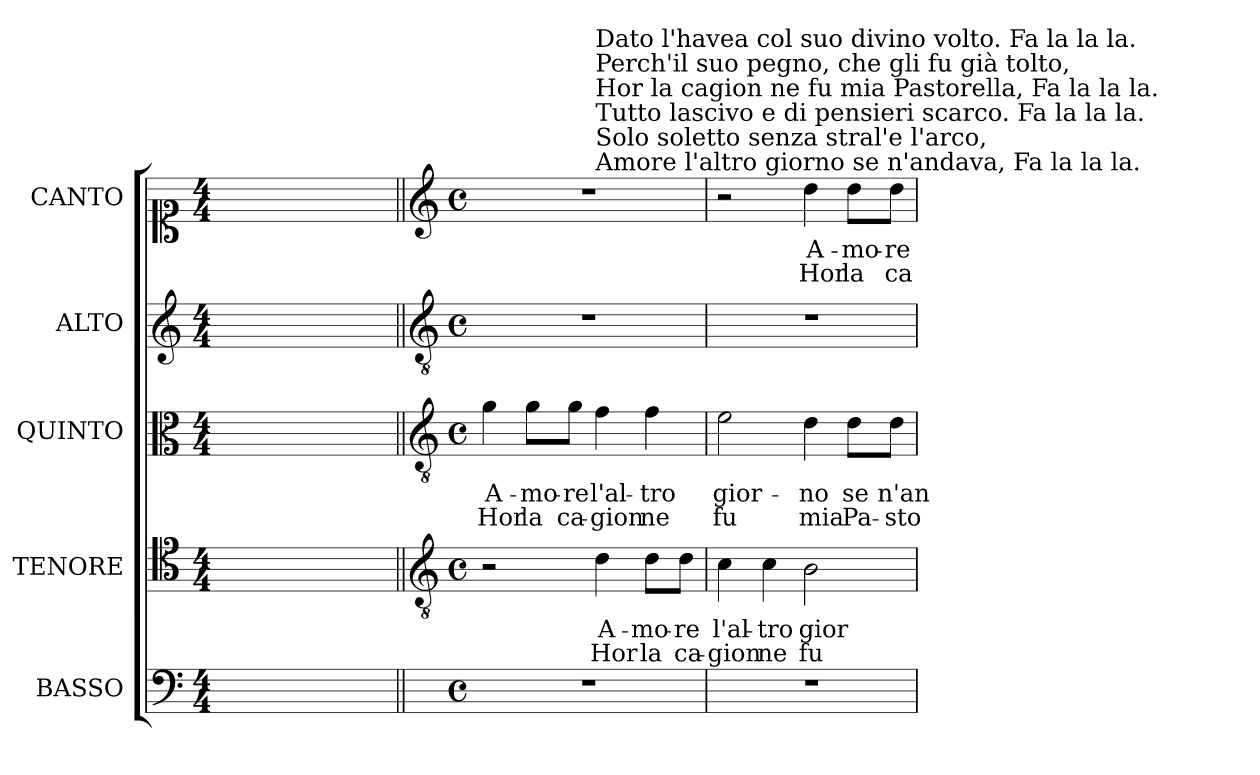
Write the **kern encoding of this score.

**kern	**kern	**text	**text	**kern	**text	**text	**kern	**kern	**text	**text
*part5	*part4	*part4	*part4	*part3	*part3	*part3	*part2	*part1	*part1	*part1
*staff5	*staff4	*staff4	*staff4	*staff3	*staff3	*staff3	*staff2	*staff1	*staff1	*staff1
*I"BASSO	*I"TENORE	*	*	*I"QUINTO	*	*	*I"ALTO	*I"CANTO	*	*
*I'B	*I'T	*	*	*	*	*	*I'A.	*	*	*
!!LO:PB:g=z
*clefF4	*clefC4	*	*	*clefC3	*	*	*clefG2	*clefC1	*	*
*	*ITrd7c12	*	*	*ITrd7c12	*	*	*ITrd7c12	*	*	*
*k[]	*k[]	*	*	*k[]	*	*	*k[]	*k[]	*	*
*C:	*C:	*	*	*C:	*	*	*C:	*C:	*	*
*M4/4	*M4/4	*	*	*M4/4	*	*	*M4/4	*M4/4	*	*
=1	=1	=1	=1	=1	=1	=1	=1	=1	=1	=1
*	*	*	*	*	*	*	*	*^	*	*
1ryy	1ryy	.	.	1ryy	.	.	1ryy	1ryy	2ryy	.	.
.	.	.	.	.	.	.	.	.	4ryy	.	.
.	.	.	.	.	.	.	.	.	8ryy	.	.
.	.	.	.	.	.	.	.	.	16ryy	.	.
.	.	.	.	.	.	.	.	.	32ryy	.	.
.	.	.	.	.	.	.	.	.	64ryy	.	.
.	.	.	.	.	.	.	.	.	128...ryy	.	.
*	*	*	*	*	*	*	*	*MM160	*	*	*
.	.	.	.	.	.	.	.	.	1024ryy	.	.
=1||	=1||	=1||	=1||	=1||	=1||	=1||	=1||	=1||	=1||	=1||	=1||
*	*clefGv2	*	*	*clefGv2	*	*	*clefGv2	*clefG2	*	*	*
*k[]	*k[]	*	*	*k[]	*	*	*k[]	*k[]	*	*	*
*C:	*C:	*	*	*C:	*	*	*C:	*C:	*	*	*
*M4/4	*M4/4	*	*	*M4/4	*	*	*M4/4	*M4/4	*	*	*
*met(c)	*met(c)	*	*	*met(c)	*	*	*met(c)	*met(c)	*	*	*
!	!	!	!	!	!LO:LY:b:color=#000000	!LO:LY:b:color=#000000	!	!	!	!	!
1r	2r	.	.	4Gi\	A-	Hor	1r	1r	2ryy	.	.
!	!	!	!	!	!LO:LY:b:color=#000000	!LO:LY:b:color=#000000	!	!	!	!	!
.	.	.	.	8Gi\L	-mo-	la	.	.	.	.	.
!	!	!	!	!	!LO:LY:b:color=#000000	!LO:LY:b:color=#000000	!	!	!	!	!
.	.	.	.	8Gi\J	-re	ca-	.	.	.	.	.
!	!	!LO:LY:b:color=#000000	!LO:LY:b:color=#000000	!	!	!	!	!	!	!	!
!	!	!	!	!	!	!	!	!	!LO:TX:a:t=Amore l'altro giorno se n'andava, Fa la la la.	!	!
!	!	!	!	!	!	!	!	!	!LO:TX:t=Solo soletto senza stral'e l'arco,	!	!
!	!	!	!	!	!	!	!	!	!LO:TX:t=Tutto lascivo e di pensieri scarco. Fa la la la.	!	!
!	!	!	!	!	!	!	!	!	!LO:TX:t=Hor la cagion ne fu mia Pastorella, Fa la la la.	!	!
!	!	!	!	!	!	!	!	!	!LO:TX:t=Perch'il suo pegno, che gli fu già tolto,	!	!
!	!	!	!	!	!	!	!	!	!LO:TX:t=Dato l'havea col suo divino volto. Fa la la la.	!	!
!	!	!	!	!	!LO:LY:b:color=#000000	!LO:LY:b:color=#000000	!	!	!	!	!
.	4Di\	A-	Hor	4Fi\	l'al-	-gion	.	.	2ryy	.	.
!	!	!LO:LY:b:color=#000000	!LO:LY:b:color=#000000	!	!	!	!	!	!	!	!
!	!	!	!	!	!LO:LY:b:color=#000000	!LO:LY:b:color=#000000	!	!	!	!	!
.	8Di\L	-mo-	la	4Fi\	-tro	ne	.	.	.	.	.
!	!	!LO:LY:b:color=#000000	!LO:LY:b:color=#000000	!	!	!	!	!	!	!	!
.	8Di\J	-re	ca-	.	.	.	.	.	.	.	.
*	*	*	*	*	*	*	*	*v	*v	*	*
=2	=2	=2	=2	=2	=2	=2	=2	=2	=2	=2
*	*	*	*	*	*	*	*	*^	*	*
!	!	!LO:LY:b:color=#000000	!LO:LY:b:color=#000000	!	!	!	!	!	!	!	!
*	*	*	*	*	*	*	*	*v	*v	*	*
*	*	*	*	*	*	*	*	*^	*	*
!	!	!	!	!	!LO:LY:b:color=#000000	!LO:LY:b:color=#000000	!	!	!	!	!
*	*	*	*	*	*	*	*	*v	*v	*	*
1r	4Ci\	l'al-	-gion	2Ei\	gior-	fu	1r	2r	.	.
!	!	!LO:LY:b:color=#000000	!LO:LY:b:color=#000000	!	!	!	!	!	!	!
.	4Ci\	-tro	ne	.	.	.	.	.	.	.
!	!	!LO:LY:b:color=#000000	!LO:LY:b:color=#000000	!	!	!	!	!	!	!
!	!	!	!	!	!LO:LY:b:color=#000000	!LO:LY:b:color=#000000	!	!	!	!
!	!	!	!	!	!	!	!	!	!LO:LY:b:color=#000000	!LO:LY:b:color=#000000
.	2BBi\	gior-	fu	4Di\	-no	mia	.	4ddi\	A-	Hor
!	!	!	!	!	!LO:LY:b:color=#000000	!LO:LY:b:color=#000000	!	!	!	!
!	!	!	!	!	!	!	!	!	!LO:LY:b:color=#000000	!LO:LY:b:color=#000000
.	.	.	.	8Di\L	se	Pa-	.	8ddi\L	-mo-	la
!	!	!	!	!	!LO:LY:b:color=#000000	!LO:LY:b:color=#000000	!	!	!	!
!	!	!	!	!	!	!	!	!	!LO:LY:b:color=#000000	!LO:LY:b:color=#000000
.	.	.	.	8Di\J	n'an-	-sto-	.	8ddi\J	-re	ca-
=	=	=	=	=	=	=	=	=	=	=
*-	*-	*-	*-	*-	*-	*-	*-	*-	*-	*-
